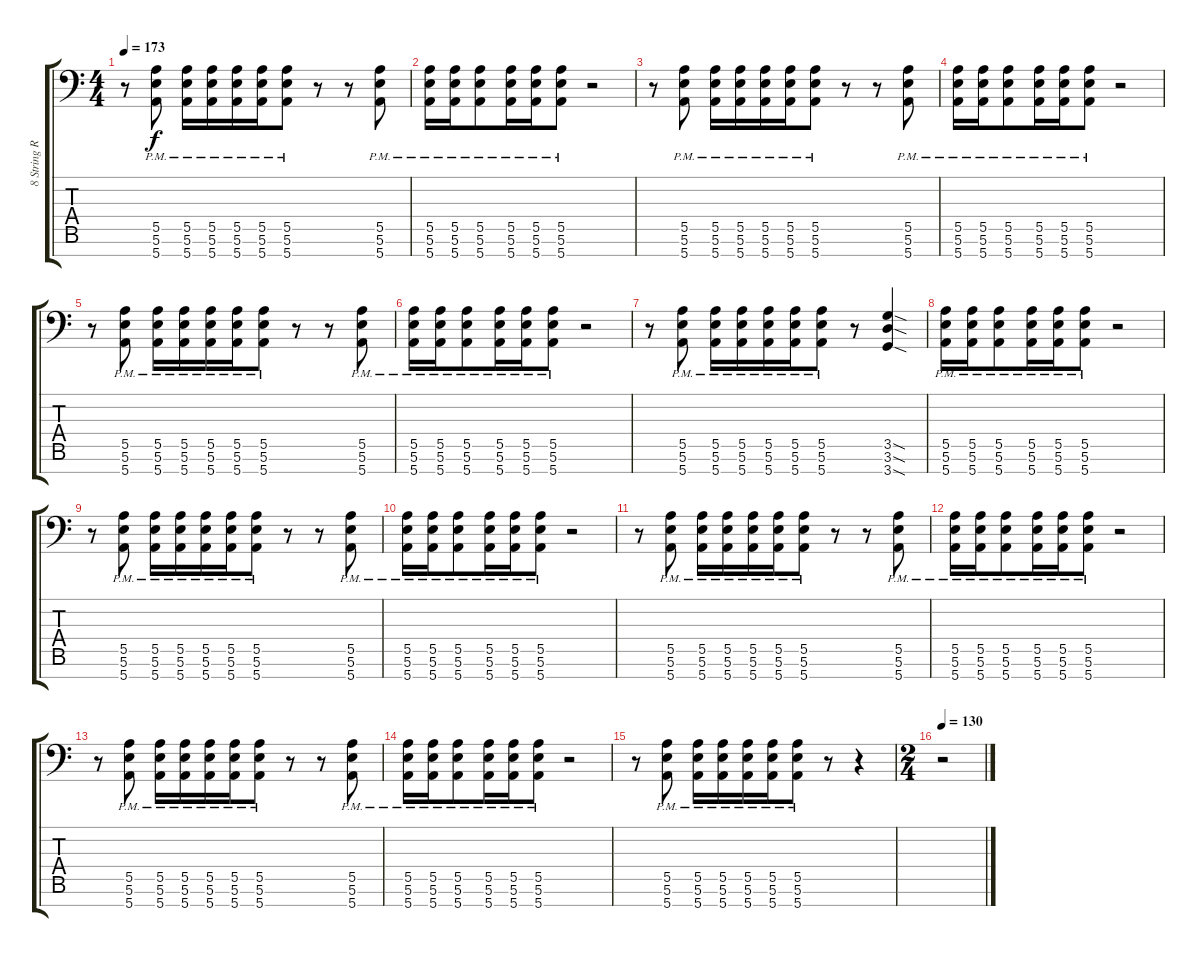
\track ("8 String Right" "8 String R") {instrument distortionguitar bank 255}
\staff {score tabs}
\tuning (B3 Gb3 E3 B2 E2 B1 E1) {hide}
\ts (4 4)
\tempo 173
\clef f4
\ks c
r.8{dy f} (5.5{pm} 5.6{pm} 5.7{pm}).8 (5.5{pm} 5.6{pm} 5.7{pm}).16 (5.5{pm} 5.6{pm} 5.7{pm}).16{beam merge} (5.5{pm} 5.6{pm} 5.7{pm}).16 (5.5{pm} 5.6{pm} 5.7{pm}).16{beam merge} (5.5{pm} 5.6{pm} 5.7{pm}).8 r.8{beam merge} r.8 (5.5{pm} 5.6{pm} 5.7{pm}).8 |
(5.5{pm} 5.6{pm} 5.7{pm}).16 (5.5{pm} 5.6{pm} 5.7{pm}).16 (5.5{pm} 5.6{pm} 5.7{pm}).8{beam merge} (5.5{pm} 5.6{pm} 5.7{pm}).16 (5.5{pm} 5.6{pm} 5.7{pm}).16{beam merge} (5.5{pm} 5.6{pm} 5.7{pm}).8 r.2 |
r.8 (5.5{pm} 5.6{pm} 5.7{pm}).8 (5.5{pm} 5.6{pm} 5.7{pm}).16 (5.5{pm} 5.6{pm} 5.7{pm}).16{beam merge} (5.5{pm} 5.6{pm} 5.7{pm}).16 (5.5{pm} 5.6{pm} 5.7{pm}).16{beam merge} (5.5{pm} 5.6{pm} 5.7{pm}).8 r.8{beam merge} r.8 (5.5{pm} 5.6{pm} 5.7{pm}).8 |
(5.5{pm} 5.6{pm} 5.7{pm}).16 (5.5{pm} 5.6{pm} 5.7{pm}).16 (5.5{pm} 5.6{pm} 5.7{pm}).8{beam merge} (5.5{pm} 5.6{pm} 5.7{pm}).16 (5.5{pm} 5.6{pm} 5.7{pm}).16{beam merge} (5.5{pm} 5.6{pm} 5.7{pm}).8 r.2 |
r.8 (5.5{pm} 5.6{pm} 5.7{pm}).8 (5.5{pm} 5.6{pm} 5.7{pm}).16 (5.5{pm} 5.6{pm} 5.7{pm}).16{beam merge} (5.5{pm} 5.6{pm} 5.7{pm}).16 (5.5{pm} 5.6{pm} 5.7{pm}).16{beam merge} (5.5{pm} 5.6{pm} 5.7{pm}).8 r.8{beam merge} r.8 (5.5{pm} 5.6{pm} 5.7{pm}).8 |
(5.5{pm} 5.6{pm} 5.7{pm}).16 (5.5{pm} 5.6{pm} 5.7{pm}).16 (5.5{pm} 5.6{pm} 5.7{pm}).8{beam merge} (5.5{pm} 5.6{pm} 5.7{pm}).16 (5.5{pm} 5.6{pm} 5.7{pm}).16{beam merge} (5.5{pm} 5.6{pm} 5.7{pm}).8 r.2 |
r.8 (5.5{pm} 5.6{pm} 5.7{pm}).8 (5.5{pm} 5.6{pm} 5.7{pm}).16 (5.5{pm} 5.6{pm} 5.7{pm}).16{beam merge} (5.5{pm} 5.6{pm} 5.7{pm}).16 (5.5{pm} 5.6{pm} 5.7{pm}).16{beam merge} (5.5{pm} 5.6{pm} 5.7{pm}).8 r.8{beam merge} (3.5{sod} 3.6{sod} 3.7{sod}).4 |
(5.5{pm} 5.6{pm} 5.7{pm}).16 (5.5{pm} 5.6{pm} 5.7{pm}).16 (5.5{pm} 5.6{pm} 5.7{pm}).8{beam merge} (5.5{pm} 5.6{pm} 5.7{pm}).16 (5.5{pm} 5.6{pm} 5.7{pm}).16{beam merge} (5.5{pm} 5.6{pm} 5.7{pm}).8 r.2 |
r.8 (5.5{pm} 5.6{pm} 5.7{pm}).8 (5.5{pm} 5.6{pm} 5.7{pm}).16 (5.5{pm} 5.6{pm} 5.7{pm}).16{beam merge} (5.5{pm} 5.6{pm} 5.7{pm}).16 (5.5{pm} 5.6{pm} 5.7{pm}).16{beam merge} (5.5{pm} 5.6{pm} 5.7{pm}).8 r.8{beam merge} r.8 (5.5{pm} 5.6{pm} 5.7{pm}).8 |
(5.5{pm} 5.6{pm} 5.7{pm}).16 (5.5{pm} 5.6{pm} 5.7{pm}).16 (5.5{pm} 5.6{pm} 5.7{pm}).8{beam merge} (5.5{pm} 5.6{pm} 5.7{pm}).16 (5.5{pm} 5.6{pm} 5.7{pm}).16{beam merge} (5.5{pm} 5.6{pm} 5.7{pm}).8 r.2 |
r.8 (5.5{pm} 5.6{pm} 5.7{pm}).8 (5.5{pm} 5.6{pm} 5.7{pm}).16 (5.5{pm} 5.6{pm} 5.7{pm}).16{beam merge} (5.5{pm} 5.6{pm} 5.7{pm}).16 (5.5{pm} 5.6{pm} 5.7{pm}).16{beam merge} (5.5{pm} 5.6{pm} 5.7{pm}).8 r.8{beam merge} r.8 (5.5{pm} 5.6{pm} 5.7{pm}).8 |
(5.5{pm} 5.6{pm} 5.7{pm}).16 (5.5{pm} 5.6{pm} 5.7{pm}).16 (5.5{pm} 5.6{pm} 5.7{pm}).8{beam merge} (5.5{pm} 5.6{pm} 5.7{pm}).16 (5.5{pm} 5.6{pm} 5.7{pm}).16{beam merge} (5.5{pm} 5.6{pm} 5.7{pm}).8 r.2 |
r.8 (5.5{pm} 5.6{pm} 5.7{pm}).8 (5.5{pm} 5.6{pm} 5.7{pm}).16 (5.5{pm} 5.6{pm} 5.7{pm}).16{beam merge} (5.5{pm} 5.6{pm} 5.7{pm}).16 (5.5{pm} 5.6{pm} 5.7{pm}).16{beam merge} (5.5{pm} 5.6{pm} 5.7{pm}).8 r.8{beam merge} r.8 (5.5{pm} 5.6{pm} 5.7{pm}).8 |
(5.5{pm} 5.6{pm} 5.7{pm}).16 (5.5{pm} 5.6{pm} 5.7{pm}).16 (5.5{pm} 5.6{pm} 5.7{pm}).8{beam merge} (5.5{pm} 5.6{pm} 5.7{pm}).16 (5.5{pm} 5.6{pm} 5.7{pm}).16{beam merge} (5.5{pm} 5.6{pm} 5.7{pm}).8 r.2 |
r.8 (5.5{pm} 5.6{pm} 5.7{pm}).8 (5.5{pm} 5.6{pm} 5.7{pm}).16 (5.5{pm} 5.6{pm} 5.7{pm}).16{beam merge} (5.5{pm} 5.6{pm} 5.7{pm}).16 (5.5{pm} 5.6{pm} 5.7{pm}).16{beam merge} (5.5{pm} 5.6{pm} 5.7{pm}).8 r.8{beam merge} r.4 |
\ts (2 4)
\tempo 130
r.2
